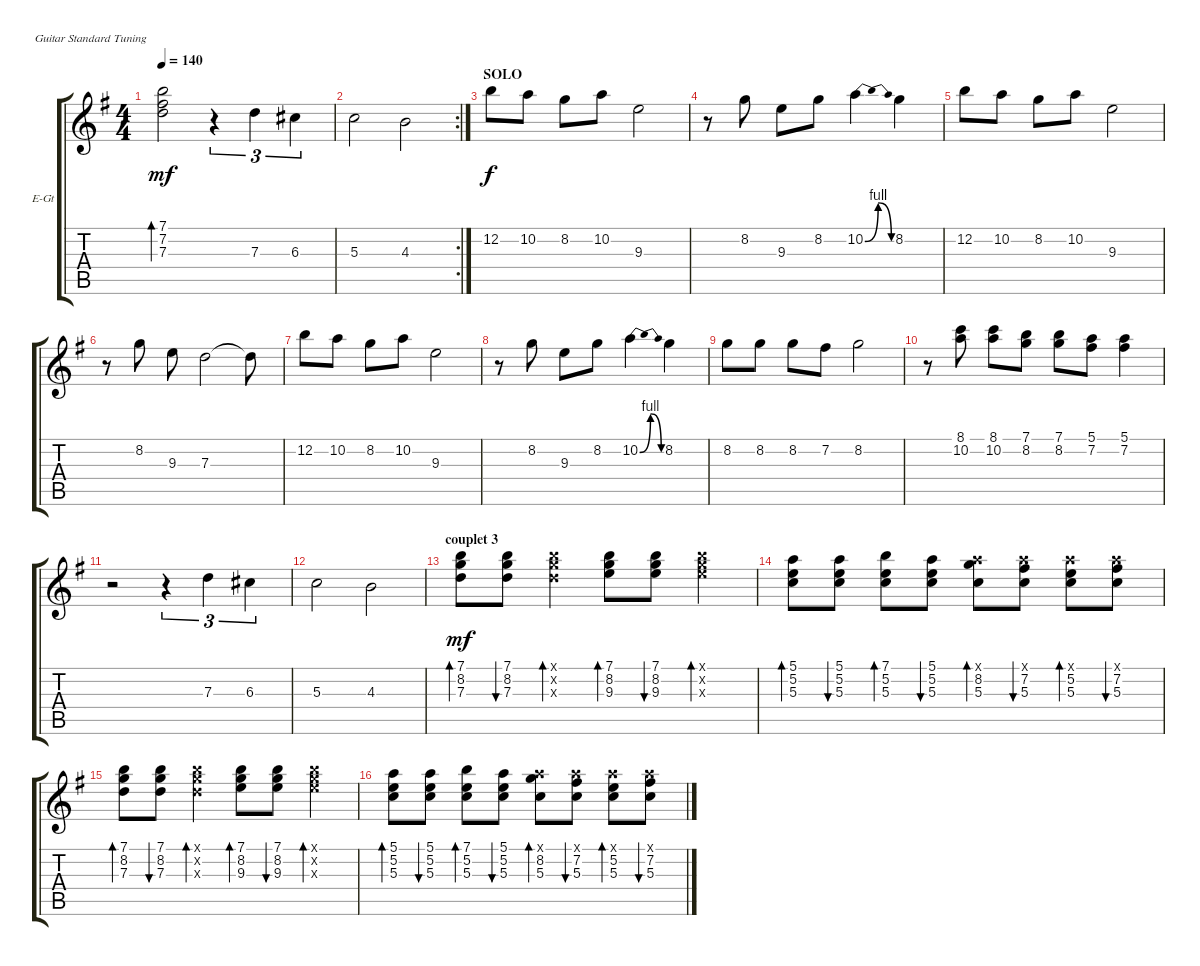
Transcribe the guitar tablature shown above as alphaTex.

\defaultSystemsLayout 4
\bracketExtendMode groupsimilarinstruments
\firstSystemTrackNameOrientation horizontal
\otherSystemsTrackNameOrientation horizontal
\track ("Electric Guitar" "E-Gt") {instrument electricguitarclean}
\staff {score tabs}
\tuning (E4 B3 G3 D3 A2 E2)
\ts (4 4)
\tempo 140
\clef g2
\scale
0.322751
\ks g
(7.3 7.2 7.1).2{bd 30 dy mf} r.4{tu (3 2)} 7.3.4{tu (3 2)} 6.3.4{tu (3 2)} |
\rc 2
\scale
0.354497 5.3.2 4.3.2 |
\section ("" "SOLO")
\scale
0.333333 12.2.8{dy f} 10.2.8 8.2.8 10.2.8 9.3.2 |
\scale
0.333333 r.8 8.2.8 9.3.8 8.2.8 10.2{be (bendrelease 0 0 22.8 4 35.4 4 51 0)}.4 8.2.4 |
\scale
0.333333 12.2.8 10.2.8 8.2.8 10.2.8 9.3.2 |
\scale
0.333333 r.8 8.2.8 9.3.8 7.3.2 7.3{t}.8 |
\scale
0.333333 12.2.8 10.2.8 8.2.8 10.2.8 9.3.2 |
\scale
0.333333 r.8 8.2.8 9.3.8 8.2.8 10.2{be (bendrelease 0 0 22.8 4 35.4 4 51 0)}.4 8.2.4 |
\scale
0.333333 8.2.8 8.2.8 8.2.8 7.2.8 8.2.2 |
\scale
0.333333 r.8 (10.2 8.1).8 (8.1 10.2).8 (7.1 8.2).8 (7.1 8.2).8 (5.1 7.2).8 (7.2 5.1).4 |
\scale
0.333333 r.2 r.4{tu (3 2)} 7.3.4{tu (3 2)} 6.3.4{tu (3 2)} |
\scale
0.333333 5.3.2 4.3.2 |
\section ("" "couplet 3")
\scale
0.333333 (7.1 8.2 7.3).8{bd 30 dy mf} (7.1 8.2 7.3).8{bu 30} (7.1{x} 8.2{x} 7.3{x}).4{bd 30} (7.1 8.2 9.3).8{bd 30} (7.1 8.2 9.3).8{bu 30} (7.1{x} 8.2{x} 9.3{x}).4{bd 30} |
\scale
0.333333 (5.1 5.2 5.3).8{bd 30} (5.1 5.2 5.3).8{bu 30} (7.1 5.2 5.3).8{bd 30} (5.1 5.2 5.3).8{bu 30} (5.1{x} 8.2 5.3).8{bd 30} (5.1{x} 7.2 5.3).8{bu 30} (5.1{x} 5.2 5.3).8{bd 30} (5.1{x} 7.2 5.3).8{bu 30} |
\scale
0.333333 (7.1 8.2 7.3).8{bd 30} (7.1 8.2 7.3).8{bu 30} (7.1{x} 8.2{x} 7.3{x}).4{bd 30} (7.1 8.2 9.3).8{bd 30} (7.1 8.2 9.3).8{bu 30} (7.1{x} 8.2{x} 9.3{x}).4{bd 30} |
\scale
0.333333 (5.1 5.2 5.3).8{bd 30} (5.1 5.2 5.3).8{bu 30} (7.1 5.2 5.3).8{bd 30} (5.1 5.2 5.3).8{bu 30} (5.1{x} 8.2 5.3).8{bd 30} (5.1{x} 7.2 5.3).8{bu 30} (5.1{x} 5.2 5.3).8{bd 30} (5.1{x} 7.2 5.3).8{bu 30}
